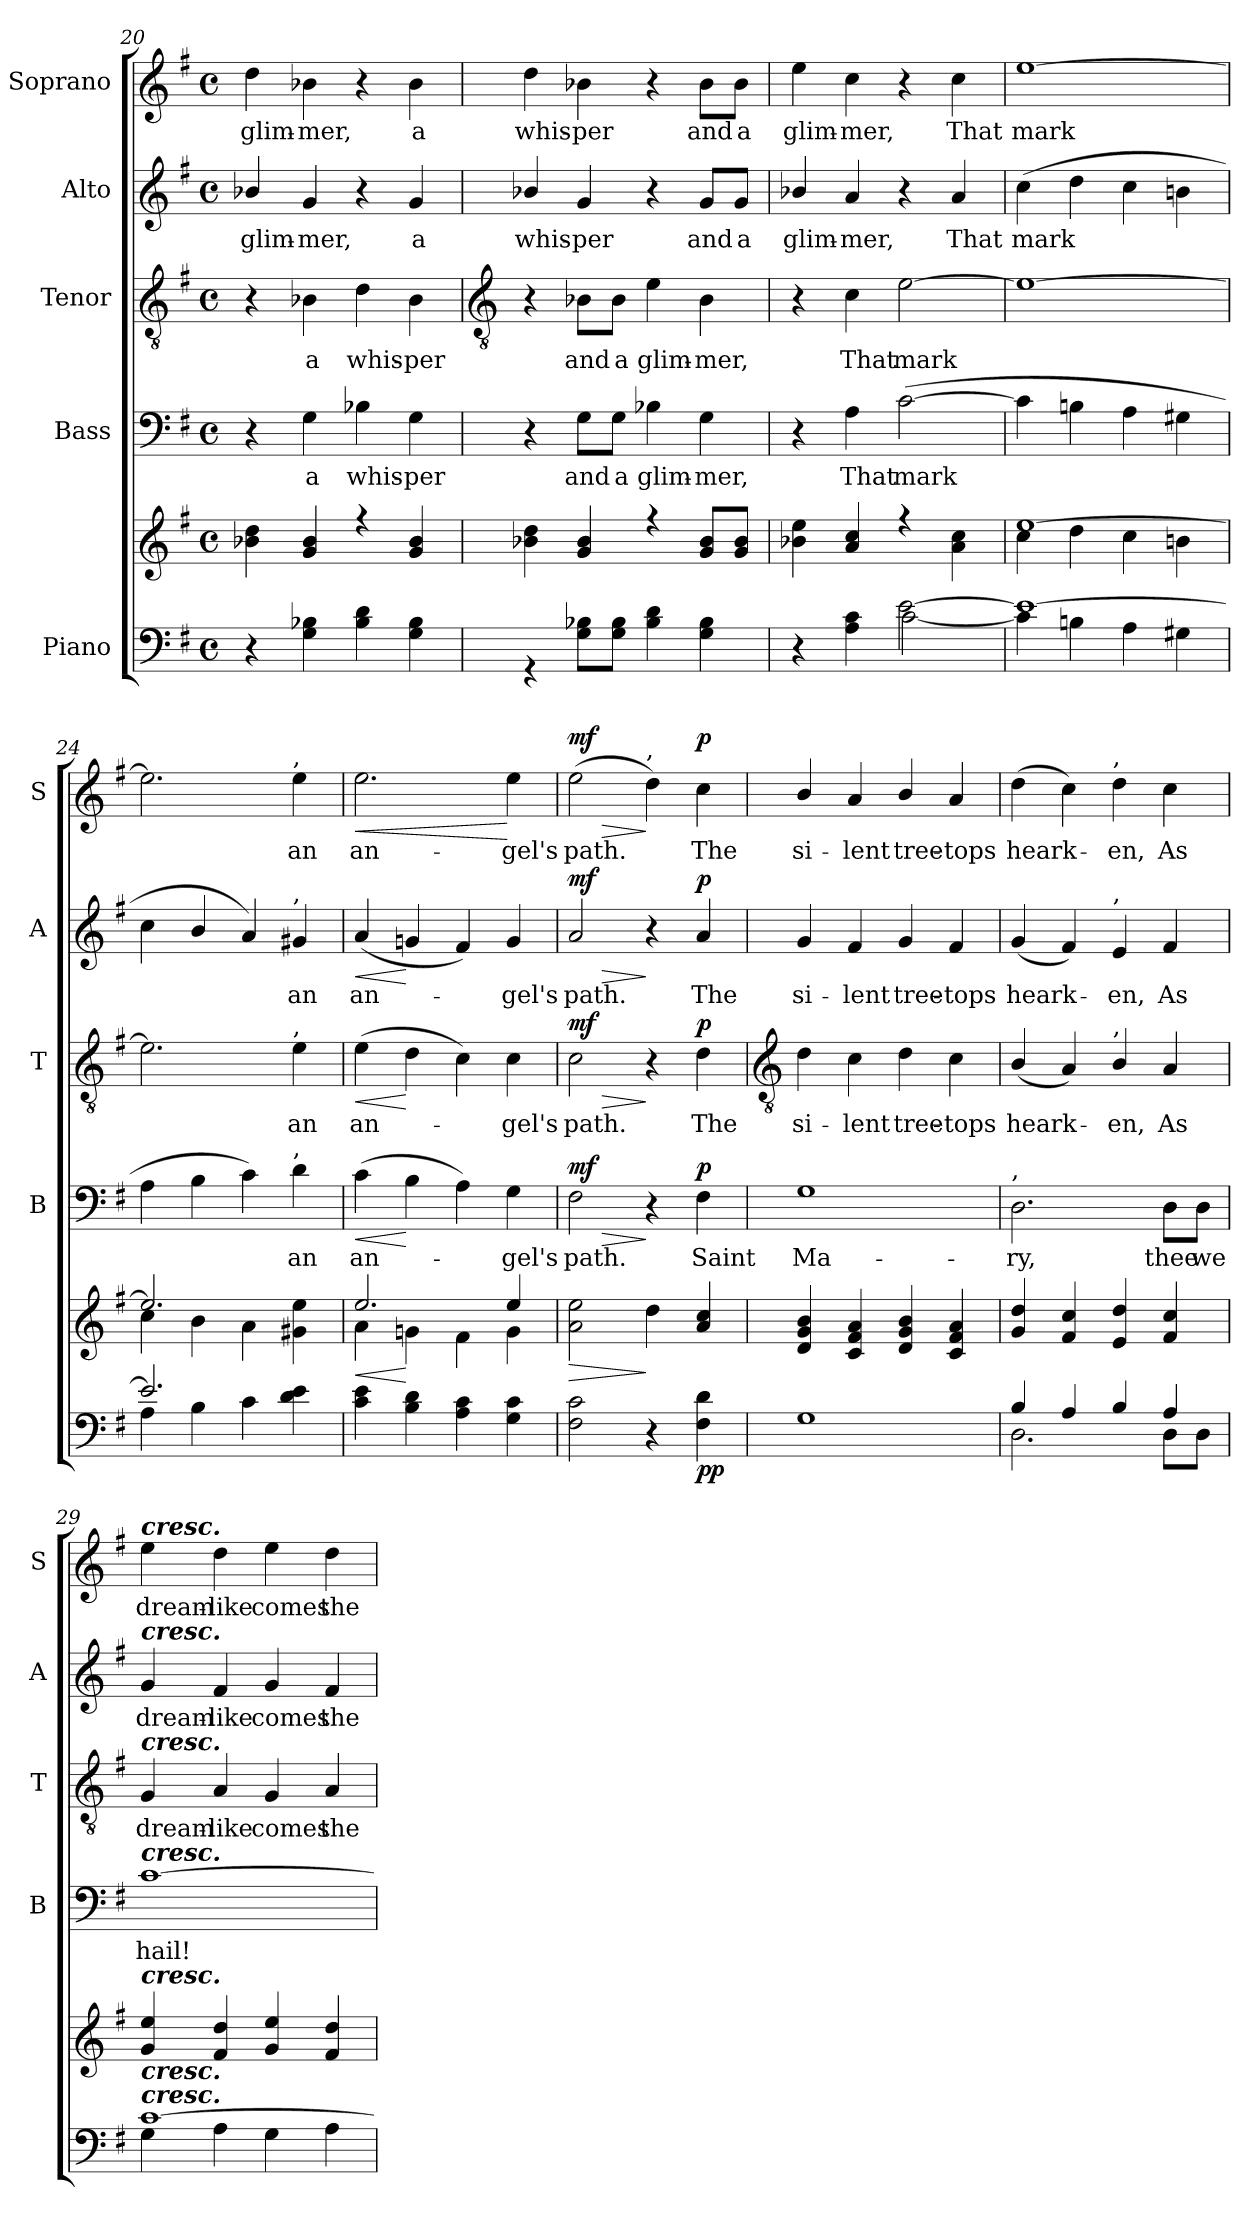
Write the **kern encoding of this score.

**kern	**kern	**dynam	**kern	**text	**dynam	**kern	**text	**dynam	**kern	**text	**dynam	**kern	**text	**dynam
*part5	*part5	*part5	*part4	*part4	*part4	*part3	*part3	*part3	*part2	*part2	*part2	*part1	*part1	*part1
*staff6	*staff5	*staff5/6	*staff4	*staff4	*staff4	*staff3	*staff3	*staff3	*staff2	*staff2	*staff2	*staff1	*staff1	*staff1
*I"Piano	*	*	*I"Bass	*	*	*I"Tenor	*	*	*I"Alto	*	*	*I"Soprano	*	*
*	*	*	*I'B	*	*	*I'T	*	*	*I'A	*	*	*I'S	*	*
*clefF4	*clefG2	*	*clefF4	*	*	*clefGv2	*	*	*clefG2	*	*	*clefG2	*	*
*k[f#]	*k[f#]	*	*k[f#]	*	*	*k[f#]	*	*	*k[f#]	*	*	*k[f#]	*	*
*G:	*G:	*	*G:	*	*	*G:	*	*	*G:	*	*	*G:	*	*
*M4/4	*M4/4	*	*M4/4	*	*	*M4/4	*	*	*M4/4	*	*	*M4/4	*	*
*met(c)	*met(c)	*	*met(c)	*	*	*met(c)	*	*	*met(c)	*	*	*met(c)	*	*
=20	=20	=20	=20	=20	=20	=20	=20	=20	=20	=20	=20	=20	=20	=20
*	*^	*	*	*	*	*	*	*	*	*	*	*	*	*
!	!	!	!	!	!	!	!	!	!	!	!LO:LY:b	!	!	!LO:LY:b	!
4r	4b-X\ 4dd\	1ryy	.	4r	.	.	4r	.	.	4b-X/	glim-	.	4dd	glim-	.
!	!	!	!	!	!LO:LY:b	!	!	!LO:LY:b	!	!	!LO:LY:b	!	!	!LO:LY:b	!
4G 4B-X	4g/ 4b-/	.	.	4G	a	.	4B-X	a	.	4g	-mer,	.	4b-X	-mer,	.
!	!	!	!	!	!LO:LY:b	!	!	!LO:LY:b	!	!	!	!	!	!	!
4B- 4d	4r	.	.	4B-X	whis-	.	4d	whis-	.	4r	.	.	4r	.	.
!	!	!	!	!	!LO:LY:b	!	!	!LO:LY:b	!	!	!LO:LY:b	!	!	!LO:LY:b	!
4G 4B-	4g/ 4b-/	.	.	4G	-per	.	4B-	-per	.	4g	a	.	4b-	a	.
!!LO:LB:g=z
=21	=21	=21	=21	=21	=21	=21	=21	=21	=21	=21	=21	=21	=21	=21	=21
*	*	*	*	*	*	*	*clefGv2	*	*	*	*	*	*	*	*
*^	*	*	*	*	*	*	*	*	*	*	*	*	*	*	*
!	!	!	!	!	!	!	!	!	!	!	!	!LO:LY:b	!	!	!LO:LY:b	!
1ryy	4r	4b-X\ 4dd\	1ryy	.	4r	.	.	4r	.	.	4b-X/	whis-	.	4dd	whis-	.
!	!	!	!	!	!	!LO:LY:b	!	!	!LO:LY:b	!	!	!LO:LY:b	!	!	!LO:LY:b	!
.	8G\ 8B-X\L	4g/ 4b-/	.	.	8G\L	and	.	8B-X\L	and	.	4g	-per	.	4b-X	-per	.
!	!	!	!	!	!	!LO:LY:b	!	!	!LO:LY:b	!	!	!	!	!	!	!
.	8G\ 8B-\J	.	.	.	8G\J	a	.	8B-\J	a	.	.	.	.	.	.	.
!	!	!	!	!	!	!LO:LY:b	!	!	!LO:LY:b	!	!	!	!	!	!	!
.	4B-\ 4d\	4r	.	.	4B-X	glim-	.	4e	glim-	.	4r	.	.	4r	.	.
!	!	!	!	!	!	!LO:LY:b	!	!	!LO:LY:b	!	!	!LO:LY:b	!	!	!LO:LY:b	!
.	4G\ 4B-\	8g/ 8b-/L	.	.	4G	-mer,	.	4B-	-mer,	.	8g/L	and	.	8b-\L	and	.
!	!	!	!	!	!	!	!	!	!	!	!	!LO:LY:b	!	!	!LO:LY:b	!
.	.	8g/ 8b-/J	.	.	.	.	.	.	.	.	8g/J	a	.	8b-\J	a	.
=22	=22	=22	=22	=22	=22	=22	=22	=22	=22	=22	=22	=22	=22	=22	=22	=22
!	!	!	!	!	!	!	!	!	!	!	!	!LO:LY:b	!	!	!LO:LY:b	!
2ryy	4r	4b-X\ 4ee\	1ryy	.	4r	.	.	4r	.	.	4b-X/	glim-	.	4ee	glim-	.
!	!	!	!	!	!	!LO:LY:b	!	!	!LO:LY:b	!	!	!LO:LY:b	!	!	!LO:LY:b	!
.	4A\ 4c\	4a/ 4cc/	.	.	4A	That	.	4c	That	.	4a	-mer,	.	4cc	-mer,	.
!	!	!	!	!	!	!LO:LY:b	!	!	!LO:LY:b	!	!	!	!	!	!	!
[2e\	[2c\	4r	.	.	(>[2c	mark	.	[2e	mark	.	4r	.	.	4r	.	.
!	!	!	!	!	!	!	!	!	!	!	!	!LO:LY:b	!	!	!LO:LY:b	!
.	.	4a\ 4cc\	.	.	.	.	.	.	.	.	4a	That	.	4cc	That	.
=23	=23	=23	=23	=23	=23	=23	=23	=23	=23	=23	=23	=23	=23	=23	=23	=23
!	!	!	!	!	!	!	!	!	!	!	!	!LO:LY:b	!	!	!LO:LY:b	!
1e/_	4c\]	[1ee/	4cc\	.	4c]	.	.	1e_	.	.	(<4cc	mark	.	[1ee	mark	.
.	4Bn\	.	4dd\	.	4Bn	.	.	.	.	.	4dd	.	.	.	.	.
.	4A\	.	4cc\	.	4A	.	.	.	.	.	4cc	.	.	.	.	.
.	4G#X\	.	4bn\	.	4G#X	.	.	.	.	.	4bn	.	.	.	.	.
=24	=24	=24	=24	=24	=24	=24	=24	=24	=24	=24	=24	=24	=24	=24	=24	=24
2.e/]	4A\	2.ee/]	4cc\	.	4A	.	.	2.e]	.	.	4cc	.	.	2.ee]	.	.
.	4B\	.	4b\	.	4B	.	.	.	.	.	4b/	.	.	.	.	.
.	4c\	.	4a\	.	4c)	.	.	.	.	.	4a)	.	.	.	.	.
!	!	!	!	!	!	!	!	!	!	!	!	!	!	!LO:TX:a:t=,	!	!
!	!	!	!	!	!	!	!	!	!	!	!LO:TX:a:t=,	!	!	!	!	!
!	!	!	!	!	!	!	!	!LO:TX:a:t=,	!	!	!	!	!	!	!	!
!	!	!	!	!	!LO:TX:a:t=,	!	!	!	!	!	!	!	!	!	!	!
!	!	!	!	!	!	!LO:LY:b	!	!	!LO:LY:b	!	!	!LO:LY:b	!	!	!LO:LY:b	!
4ryy	4d\ 4e\	4g#X\ 4ee\	4ryy	.	4d	an	.	4e	an	.	4g#X	an	.	4ee	an	.
=25	=25	=25	=25	=25	=25	=25	=25	=25	=25	=25	=25	=25	=25	=25	=25	=25
!	!	!	!	!LO:HP:b	!	!	!	!	!	!	!	!	!	!	!	!
!	!	!	!	!LO:HP:n=1:b	!	!LO:LY:b	!LO:HP:b	!	!LO:LY:b	!LO:HP:b	!	!LO:LY:b	!LO:HP:b	!	!LO:LY:b	!LO:HP:b
*v	*v	*	*	*	*	*	*	*	*	*	*	*	*	*	*	*
4c\ 4e\	2.ee/	4a\	< <	(>4c	an-	<	(>4e	an-	<	(<4a	an-	<	2.ee	an-	<
4B\ 4d\	.	4gn\	[	4B	.	[	4d	.	[	4gn	.	[	.	.	.
4A\ 4c\	.	4f#\	.	4A)	.	.	4c)	.	.	4f#)	.	.	.	.	.
!	!	!	!	!	!LO:LY:b	!	!	!LO:LY:b	!	!	!LO:LY:b	!	!	!LO:LY:b	!
4G\ 4c\	4ee/	4g\	[	4G	gel's	.	4c	gel's	.	4g	gel's	.	4ee	-gel's	[
=26	=26	=26	=26	=26	=26	=26	=26	=26	=26	=26	=26	=26	=26	=26	=26
!	!	!	!LO:HP:b	!	!LO:LY:b	!LO:HP:b	!	!LO:LY:b	!LO:HP:b	!	!LO:LY:b	!LO:HP:b	!	!LO:LY:b	!LO:HP:b
!	!	!	!LO:DY:n=1:b=2	!	!	!	!	!	!	!	!	!	!	!	!
!	!	!	!LO:DY:n=2:b	!	!	!LO:DY:n=1:b	!	!	!LO:DY:n=1:b	!	!	!LO:DY:n=1:b	!	!	!LO:DY:n=1:b
*	*v	*v	*	*	*	*	*	*	*	*	*	*	*	*	*
2F#\ 2c\	2a\ 2ee\	> mf mf	2F#	path.	> mf	2c	path.	> mf	2a	path.	> mf	(>2ee	path.	> mf
!	!	!	!	!	!	!	!	!	!	!	!	!LO:TX:a:t=,	!	!
4r	4dd\	]	4r	.	]	4r	.	]	4r	.	]	4dd)	.	]
!	!	!LO:DY:n=3:b=2	!	!LO:LY:b	!	!	!LO:LY:b	!	!	!LO:LY:b	!	!	!LO:LY:b	!
!	!	!LO:DY:n=4:b	!	!	!LO:DY:n=2:b	!	!	!LO:DY:n=2:b	!	!	!LO:DY:n=2:b	!	!	!LO:DY:n=2:b
4F#\ 4d\	4a/ 4cc/	p p	4F#	Saint	p	4d	The	p	4a	The	p	4cc	The	p
!!LO:LB:g=z
=27	=27	=27	=27	=27	=27	=27	=27	=27	=27	=27	=27	=27	=27	=27
*	*	*	*	*	*	*clefGv2	*	*	*	*	*	*	*	*
*^	*^	*	*	*	*	*	*	*	*	*	*	*	*	*
!	!	!	!	!	!	!LO:LY:b	!	!	!LO:LY:b	!	!	!LO:LY:b	!	!	!LO:LY:b	!
1ryy	1G\	4d/ 4g/ 4b/	1ryy	.	1G	Ma-	.	4d	si-	.	4g	si-	.	4b/	si-	.
!	!	!	!	!	!	!	!	!	!LO:LY:b	!	!	!LO:LY:b	!	!	!LO:LY:b	!
.	.	4c 4f# 4a	.	.	.	.	.	4c	-lent	.	4f#	-lent	.	4a	-lent	.
!	!	!	!	!	!	!	!	!	!LO:LY:b	!	!	!LO:LY:b	!	!	!LO:LY:b	!
.	.	4d/ 4g/ 4b/	.	.	.	.	.	4d	tree-	.	4g	tree-	.	4b/	tree-	.
!	!	!	!	!	!	!	!	!	!LO:LY:b	!	!	!LO:LY:b	!	!	!LO:LY:b	!
.	.	4c 4f# 4a	.	.	.	.	.	4c	-tops	.	4f#	-tops	.	4a	-tops	.
=28	=28	=28	=28	=28	=28	=28	=28	=28	=28	=28	=28	=28	=28	=28	=28	=28
!	!	!	!	!	!LO:TX:a:t=,	!	!	!	!	!	!	!	!	!	!	!
!	!	!	!	!	!	!LO:LY:b	!	!	!LO:LY:b	!	!	!LO:LY:b	!	!	!LO:LY:b	!
4B/	2.D\	4g 4dd	1ryy	.	2.D	-ry,	.	(<4B/	heark-	.	(<4g	heark-	.	(>4dd	heark-	.
4A/	.	4f# 4cc	.	.	.	.	.	4A)	.	.	4f#)	.	.	4cc)	.	.
!	!	!	!	!	!	!	!	!	!	!	!	!	!	!LO:TX:a:t=,	!	!
!	!	!	!	!	!	!	!	!	!	!	!LO:TX:a:t=,	!	!	!	!	!
!	!	!	!	!	!	!	!	!LO:TX:a:t=,	!	!	!	!	!	!	!	!
!	!	!	!	!	!	!	!	!	!LO:LY:b	!	!	!LO:LY:b	!	!	!LO:LY:b	!
4B/	.	4e 4dd	.	.	.	.	.	4B/	en,	.	4e	en,	.	4dd	en,	.
!	!	!	!	!	!	!LO:LY:b	!	!	!LO:LY:b	!	!	!LO:LY:b	!	!	!LO:LY:b	!
4A/	8D\L	4f# 4cc	.	.	8D\L	thee	.	4A	As	.	4f#	As	.	4cc	As	.
!	!	!	!	!	!	!LO:LY:b	!	!	!	!	!	!	!	!	!	!
.	8D\J	.	.	.	8D\J	we	.	.	.	.	.	.	.	.	.	.
=29	=29	=29	=29	=29	=29	=29	=29	=29	=29	=29	=29	=29	=29	=29	=29	=29
!	!	!	!	!	!	!	!	!	!	!	!	!	!	!LO:TX:a:Bi:t=cresc.	!	!
!	!	!	!	!	!	!	!	!	!	!	!LO:TX:a:Bi:t=cresc.	!	!	!	!	!
!	!	!	!	!	!	!	!	!LO:TX:a:Bi:t=cresc.	!	!	!	!	!	!	!	!
!	!	!	!	!	!LO:TX:a:Bi:t=cresc.	!	!	!	!	!	!	!	!	!	!	!
!	!	!LO:TX:a:Bi:t=cresc.	!	!	!	!	!	!	!	!	!	!	!	!	!	!
!LO:TX:a:Bi:t=cresc.	!	!	!	!	!	!	!	!	!	!	!	!	!	!	!	!
!LO:TX:a:Bi:t=cresc.	!	!	!	!	!	!	!	!	!	!	!	!	!	!	!	!
!	!	!	!	!	!	!LO:LY:b	!	!	!LO:LY:b	!	!	!LO:LY:b	!	!	!LO:LY:b	!
[1c/	4G\	4g 4ee	1ryy	.	[1c	hail!	.	4G	dream-	.	4g	dream-	.	4ee	dream-	.
!	!	!	!	!	!	!	!	!	!LO:LY:b	!	!	!LO:LY:b	!	!	!LO:LY:b	!
.	4A\	4f# 4dd	.	.	.	.	.	4A	-like	.	4f#	-like	.	4dd	-like	.
!	!	!	!	!	!	!	!	!	!LO:LY:b	!	!	!LO:LY:b	!	!	!LO:LY:b	!
.	4G\	4g 4ee	.	.	.	.	.	4G	comes	.	4g	comes	.	4ee	comes	.
!	!	!	!	!	!	!	!	!	!LO:LY:b	!	!	!LO:LY:b	!	!	!LO:LY:b	!
.	4A\	4f# 4dd	.	.	.	.	.	4A	the	.	4f#	the	.	4dd	the	.
*v	*v	*	*	*	*	*	*	*	*	*	*	*	*	*	*	*
*	*v	*v	*	*	*	*	*	*	*	*	*	*	*	*	*
=	=	=	=	=	=	=	=	=	=	=	=	=	=	=
*-	*-	*-	*-	*-	*-	*-	*-	*-	*-	*-	*-	*-	*-	*-
